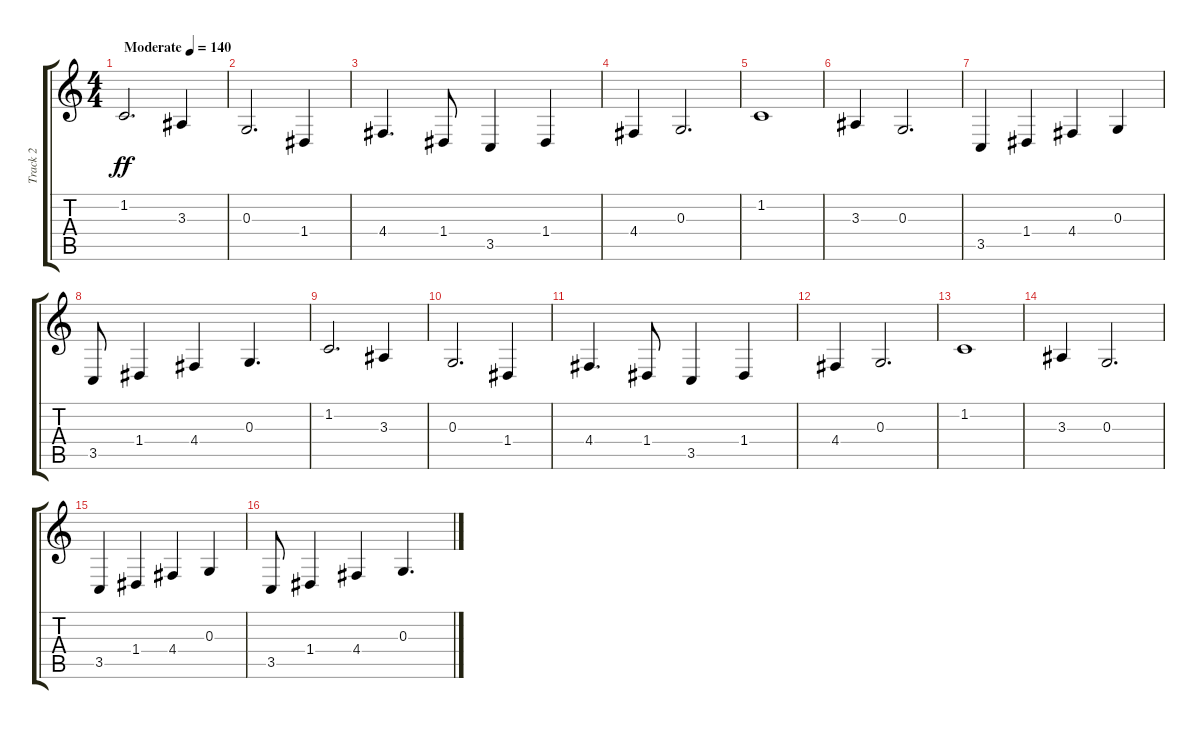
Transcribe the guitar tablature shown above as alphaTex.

\track ("Track 2" "Track 2") {instrument pad6metallic}
\staff {score tabs}
\tuning (E4 B3 G3 D3 A2 E2) {hide}
\ts (4 4)
\tempo (140 "Moderate")
\clef g2
\ks c
1.2.2{d dy ff instrument pad6metallic} 3.3.4 |
0.3.2{d} 1.4.4 |
4.4.4{d} 1.4.8 3.5.4 1.4.4 |
4.4.4 0.3.2{d} |
1.2.1 |
3.3.4 0.3.2{d} |
3.5.4 1.4.4 4.4.4 0.3.4 |
3.5.8 1.4.4 4.4.4 0.3.4{d} |
1.2.2{d} 3.3.4 |
0.3.2{d} 1.4.4 |
4.4.4{d} 1.4.8 3.5.4 1.4.4 |
4.4.4 0.3.2{d} |
1.2.1 |
3.3.4 0.3.2{d} |
3.5.4 1.4.4 4.4.4 0.3.4 |
3.5.8 1.4.4 4.4.4 0.3.4{d}
